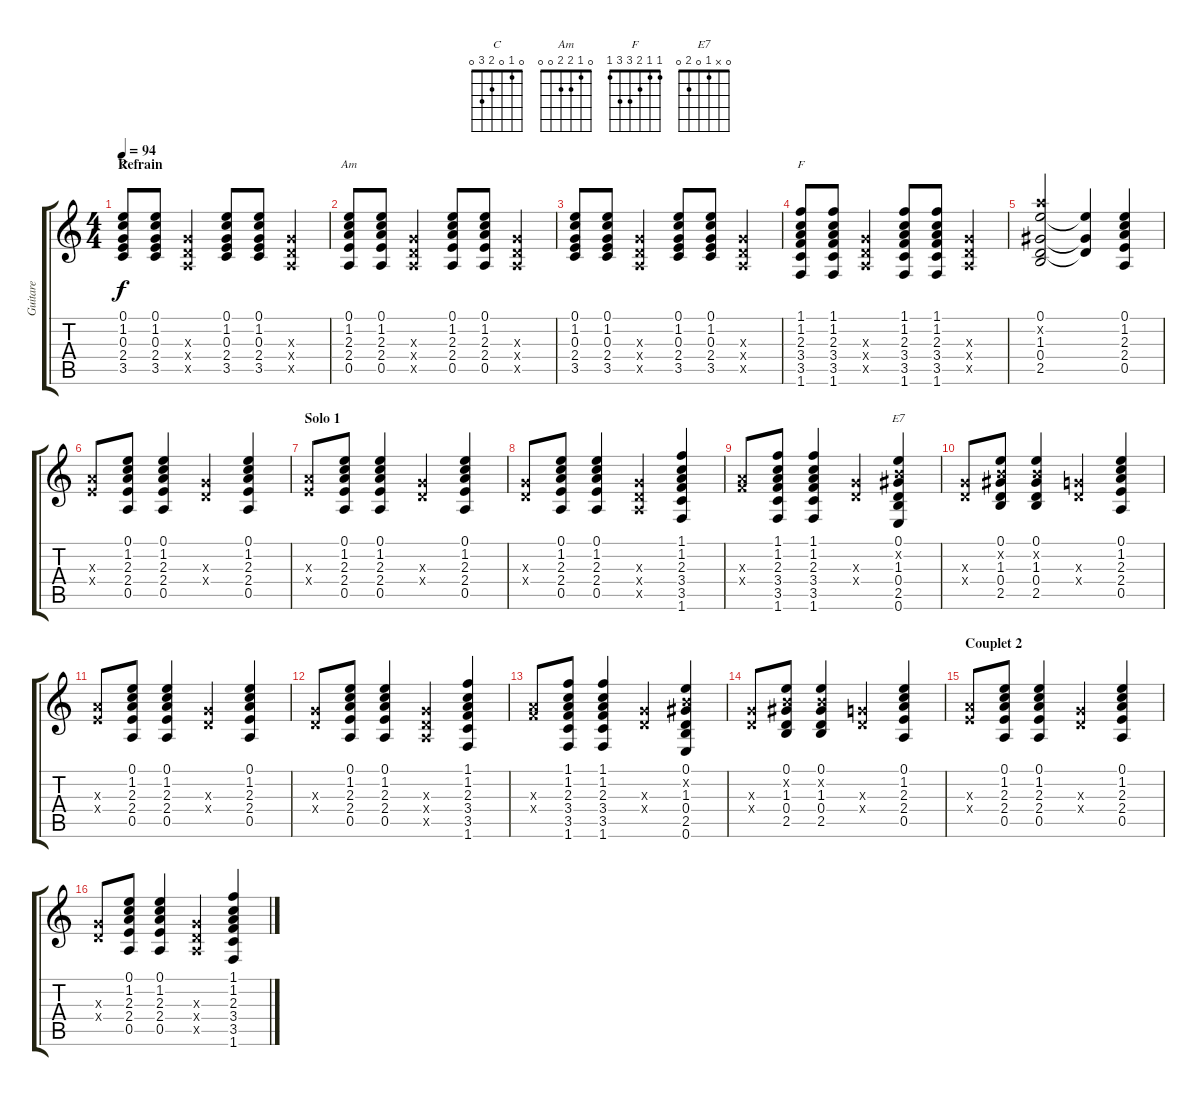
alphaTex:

\track ("Guitare" "Guitare") {instrument acousticguitarsteel}
\staff {score tabs}
\tuning (E4 B3 G3 D3 A2 E2) {hide}
\chord ("C" 0 1 0 2 3 0)
\chord ("Am" 0 1 2 2 0 0)
\chord ("F" 1 1 2 3 3 1)
\chord ("E7" 0 x 1 0 2 0)
\ts (4 4)
\section ("" "Refrain")
\tempo 94
\clef g2
\ks c
(0.1 1.2 0.3 2.4 3.5).8{ch "C" dy f} (0.1 1.2 0.3 2.4 3.5).8 (0.3{x} 0.4{x} 0.5{x}).4 (0.1 1.2 0.3 2.4 3.5).8 (0.1 1.2 0.3 2.4 3.5).8 (0.3{x} 0.4{x} 0.5{x}).4 |
(0.1 1.2 2.3 2.4 0.5).8{ch "Am"} (0.1 1.2 2.3 2.4 0.5).8 (0.3{x} 0.4{x} 0.5{x}).4 (0.1 1.2 2.3 2.4 0.5).8 (0.1 1.2 2.3 2.4 0.5).8 (0.3{x} 0.4{x} 0.5{x}).4 |
(0.1 1.2 0.3 2.4 3.5).8 (0.1 1.2 0.3 2.4 3.5).8 (0.3{x} 0.4{x} 0.5{x}).4 (0.1 1.2 0.3 2.4 3.5).8 (0.1 1.2 0.3 2.4 3.5).8 (0.3{x} 0.4{x} 0.5{x}).4 |
(1.1 1.2 2.3 3.4 3.5 1.6).8{ch "F"} (1.1 1.2 2.3 3.4 3.5 1.6).8 (0.3{x} 0.4{x} 0.5{x}).4 (1.1 1.2 2.3 3.4 3.5 1.6).8 (1.1 1.2 2.3 3.4 3.5 1.6).8 (0.3{x} 0.4{x} 0.5{x}).4 |
(0.1 10.2{x} 1.3 0.4 2.5).2 (0.1{t} 1.3{t} 0.4{t}).4 (0.1 1.2 2.3 2.4 0.5).4 |
(2.3{x} 2.4{x}).8 (0.1 1.2 2.3 2.4 0.5).8 (0.1 1.2 2.3 2.4 0.5).4 (0.3{x} 0.4{x}).4 (0.1 1.2 2.3 2.4 0.5).4 |
\section ("" "Solo 1")
(2.3{x} 2.4{x}).8 (0.1 1.2 2.3 2.4 0.5).8 (0.1 1.2 2.3 2.4 0.5).4 (0.3{x} 0.4{x}).4 (0.1 1.2 2.3 2.4 0.5).4 |
(0.3{x} 0.4{x}).8 (0.1 1.2 2.3 2.4 0.5).8 (0.1 1.2 2.3 2.4 0.5).4 (0.3{x} 0.4{x} 0.5{x}).4 (1.1 1.2 2.3 3.4 3.5 1.6).4 |
(2.3{x} 3.4{x}).8 (1.1 1.2 2.3 3.4 3.5 1.6).8 (1.1 1.2 2.3 3.4 3.5 1.6).4 (0.3{x} 0.4{x}).4 (0.1 0.2{x} 1.3 0.4 2.5 0.6).4{ch "E7"} |
(0.3{x} 0.4{x}).8 (0.1 0.2{x} 1.3 0.4 2.5).8 (0.1 0.2{x} 1.3 0.4 2.5).4 (0.3{x} 0.4{x}).4 (0.1 1.2 2.3 2.4 0.5).4 |
(2.3{x} 2.4{x}).8 (0.1 1.2 2.3 2.4 0.5).8 (0.1 1.2 2.3 2.4 0.5).4 (0.3{x} 0.4{x}).4 (0.1 1.2 2.3 2.4 0.5).4 |
(0.3{x} 0.4{x}).8 (0.1 1.2 2.3 2.4 0.5).8 (0.1 1.2 2.3 2.4 0.5).4 (0.3{x} 0.4{x} 0.5{x}).4 (1.1 1.2 2.3 3.4 3.5 1.6).4 |
(2.3{x} 3.4{x}).8 (1.1 1.2 2.3 3.4 3.5 1.6).8 (1.1 1.2 2.3 3.4 3.5 1.6).4 (0.3{x} 0.4{x}).4 (0.1 0.2{x} 1.3 0.4 2.5 0.6).4 |
(0.3{x} 0.4{x}).8 (0.1 0.2{x} 1.3 0.4 2.5).8 (0.1 0.2{x} 1.3 0.4 2.5).4 (0.3{x} 0.4{x}).4 (0.1 1.2 2.3 2.4 0.5).4 |
\section ("" "Couplet 2")
(2.3{x} 2.4{x}).8 (0.1 1.2 2.3 2.4 0.5).8 (0.1 1.2 2.3 2.4 0.5).4 (0.3{x} 0.4{x}).4 (0.1 1.2 2.3 2.4 0.5).4 |
(0.3{x} 0.4{x}).8 (0.1 1.2 2.3 2.4 0.5).8 (0.1 1.2 2.3 2.4 0.5).4 (0.3{x} 0.4{x} 0.5{x}).4 (1.1 1.2 2.3 3.4 3.5 1.6).4
